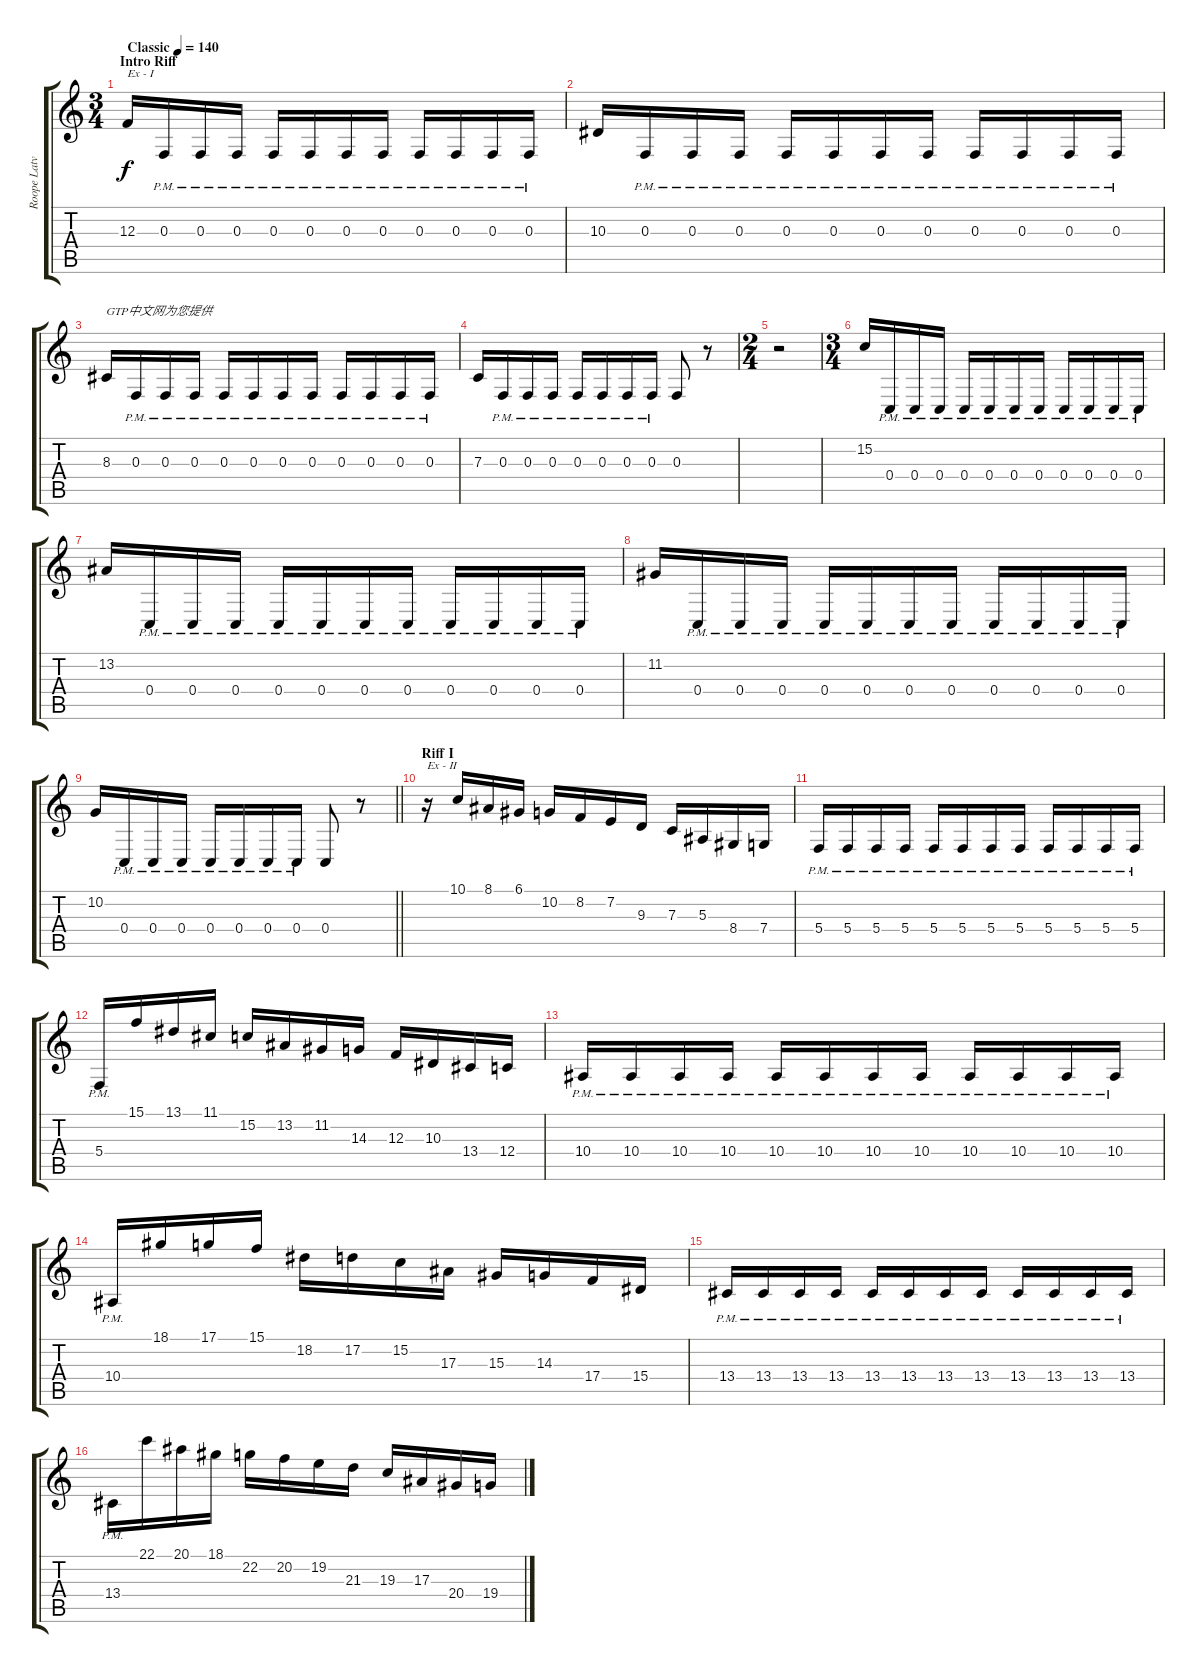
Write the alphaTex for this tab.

\track ("Roope Latvala (Guitar II)" "Roope Latv") {instrument harpsichord}
\staff {score tabs}
\tuning (D4 A3 F3 C3 G2 D2) {hide}
\ts (3 4)
\section ("" "Intro Riff")
\tempo (140 "Classic")
\clef g2
\ks c
12.3.16{txt "Ex - I" dy f volume 13 balance 16 instrument harpsichord} 0.3{pm}.16 0.3{pm}.16 0.3{pm}.16 0.3{pm}.16 0.3{pm}.16 0.3{pm}.16 0.3{pm}.16 0.3{pm}.16 0.3{pm}.16 0.3{pm}.16 0.3{pm}.16 |
10.3.16 0.3{pm}.16 0.3{pm}.16 0.3{pm}.16 0.3{pm}.16 0.3{pm}.16 0.3{pm}.16 0.3{pm}.16 0.3{pm}.16 0.3{pm}.16 0.3{pm}.16 0.3{pm}.16 |
8.3.16{txt "GTP中文网为您提供"} 0.3{pm}.16 0.3{pm}.16 0.3{pm}.16 0.3{pm}.16 0.3{pm}.16 0.3{pm}.16 0.3{pm}.16 0.3{pm}.16 0.3{pm}.16 0.3{pm}.16 0.3{pm}.16 |
7.3.16 0.3{pm}.16 0.3{pm}.16 0.3{pm}.16 0.3{pm}.16 0.3{pm}.16 0.3{pm}.16 0.3{pm}.16 0.3.8 r.8 |
\ts (2 4)
r.2 |
\ts (3 4)
15.2.16 0.4{pm}.16 0.4{pm}.16 0.4{pm}.16 0.4{pm}.16 0.4{pm}.16 0.4{pm}.16 0.4{pm}.16 0.4{pm}.16 0.4{pm}.16 0.4{pm}.16 0.4{pm}.16 |
13.2.16 0.4{pm}.16 0.4{pm}.16 0.4{pm}.16 0.4{pm}.16 0.4{pm}.16 0.4{pm}.16 0.4{pm}.16 0.4{pm}.16 0.4{pm}.16 0.4{pm}.16 0.4{pm}.16 |
11.2.16 0.4{pm}.16 0.4{pm}.16 0.4{pm}.16 0.4{pm}.16 0.4{pm}.16 0.4{pm}.16 0.4{pm}.16 0.4{pm}.16 0.4{pm}.16 0.4{pm}.16 0.4{pm}.16 |
\barLineRight lightlight
10.2.16 0.4{pm}.16 0.4{pm}.16 0.4{pm}.16 0.4{pm}.16 0.4{pm}.16 0.4{pm}.16 0.4{pm}.16 0.4.8 r.8 |
\section ("" "Riff I")
r.16{txt "Ex - II"} 10.1.16 8.1.16 6.1.16 10.2.16 8.2.16 7.2.16 9.3.16 7.3.16 5.3.16 8.4.16 7.4.16 |
5.4{pm}.16 5.4{pm}.16 5.4{pm}.16 5.4{pm}.16 5.4{pm}.16 5.4{pm}.16 5.4{pm}.16 5.4{pm}.16 5.4{pm}.16 5.4{pm}.16 5.4{pm}.16 5.4{pm}.16 |
5.4{pm}.16 15.1.16 13.1.16 11.1.16 15.2.16 13.2.16 11.2.16 14.3.16 12.3.16 10.3.16 13.4.16 12.4.16 |
10.4{pm}.16 10.4{pm}.16 10.4{pm}.16 10.4{pm}.16 10.4{pm}.16 10.4{pm}.16 10.4{pm}.16 10.4{pm}.16 10.4{pm}.16 10.4{pm}.16 10.4{pm}.16 10.4{pm}.16 |
10.4{pm}.16 18.1.16 17.1.16 15.1.16 18.2.16 17.2.16 15.2.16 17.3.16 15.3.16 14.3.16 17.4.16 15.4.16 |
13.4{pm}.16 13.4{pm}.16 13.4{pm}.16 13.4{pm}.16 13.4{pm}.16 13.4{pm}.16 13.4{pm}.16 13.4{pm}.16 13.4{pm}.16 13.4{pm}.16 13.4{pm}.16 13.4{pm}.16 |
13.4{pm}.16 22.1.16 20.1.16 18.1.16 22.2.16 20.2.16 19.2.16 21.3.16 19.3.16 17.3.16 20.4.16 19.4.16
